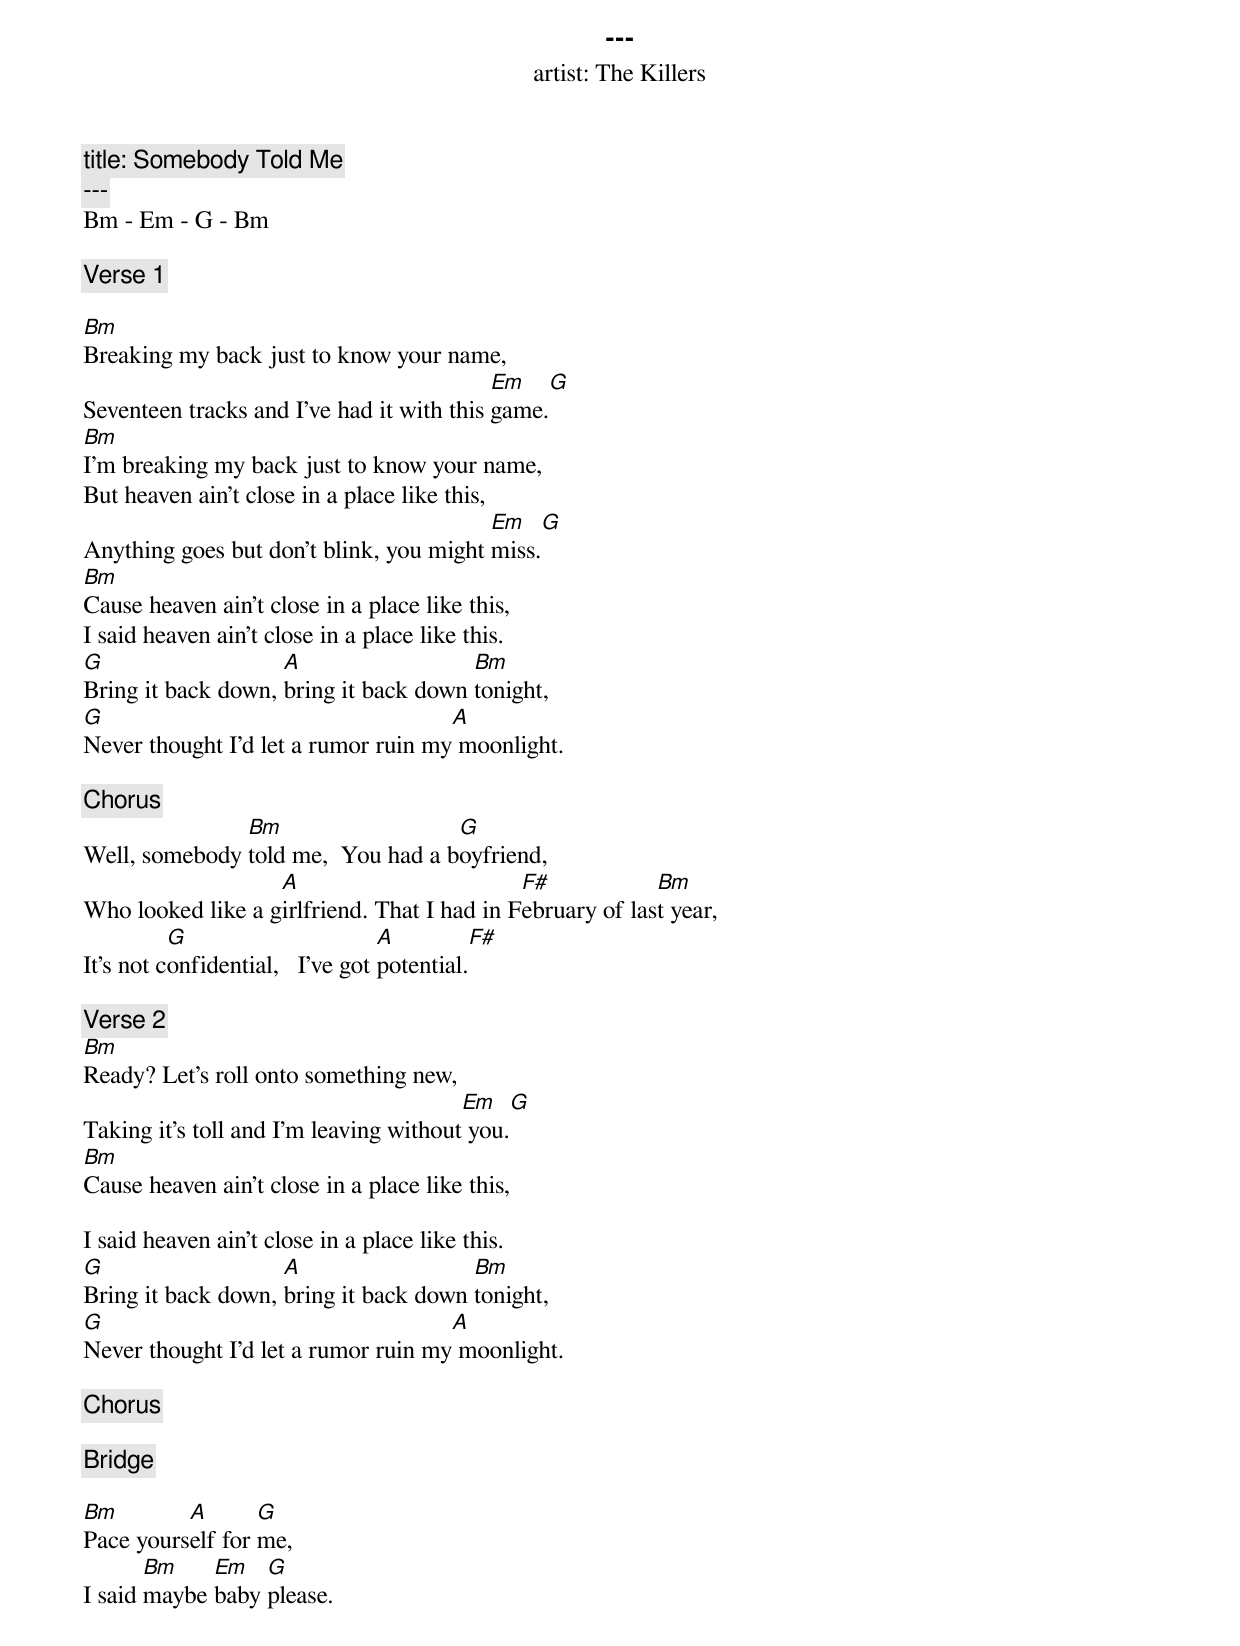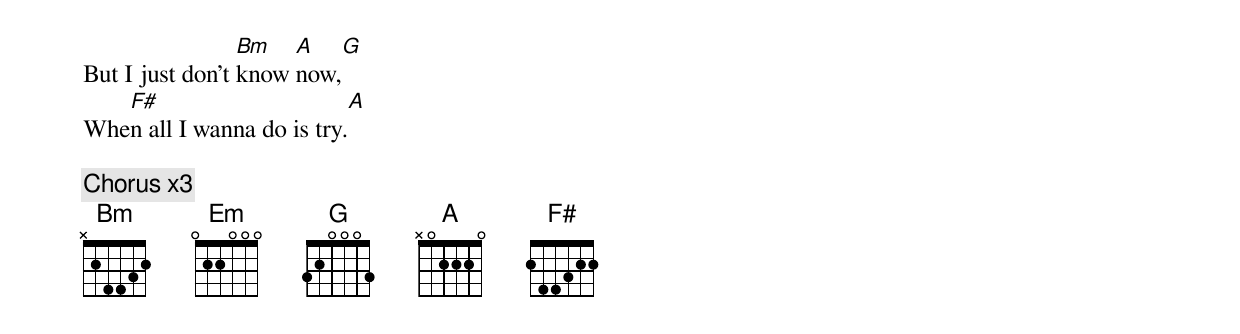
---
artist: The Killers
title: Somebody Told Me
---
Bm - Em - G - Bm

[Verse 1]

Bm
Breaking my back just to know your name,
                                           Em       G
Seventeen tracks and I've had it with this game.
Bm
I'm breaking my back just to know your name,
But heaven ain't close in a place like this,
                                         Em        G
Anything goes but don't blink, you might miss.
Bm
Cause heaven ain't close in a place like this,
I said heaven ain't close in a place like this.
G                   A                  Bm
Bring it back down, bring it back down tonight,
G                                    A
Never thought I'd let a rumor ruin my moonlight.

[Chorus]
               Bm	            G
Well, somebody told me,	 You had a boyfriend,
                   A	                     F#            Bm
Who looked like a girlfriend. That I had in February of last year,
          G		          A          F#
It's not confidential,	 I've got potential.

[Verse 2]
Bm
Ready? Let's roll onto something new,
                                        Em     G
Taking it's toll and I'm leaving without you.
Bm
Cause heaven ain't close in a place like this,

I said heaven ain't close in a place like this.
G                   A                  Bm
Bring it back down, bring it back down tonight,
G                                    A
Never thought I'd let a rumor ruin my moonlight.

[Chorus]

[Bridge]

Bm        A       G
Pace yourself for me,
       Bm    Em   G
I said maybe baby please.
                 Bm   A    G
But I just don't know now,
   F#                        A
When all I wanna do is try.

[Chorus] x3
